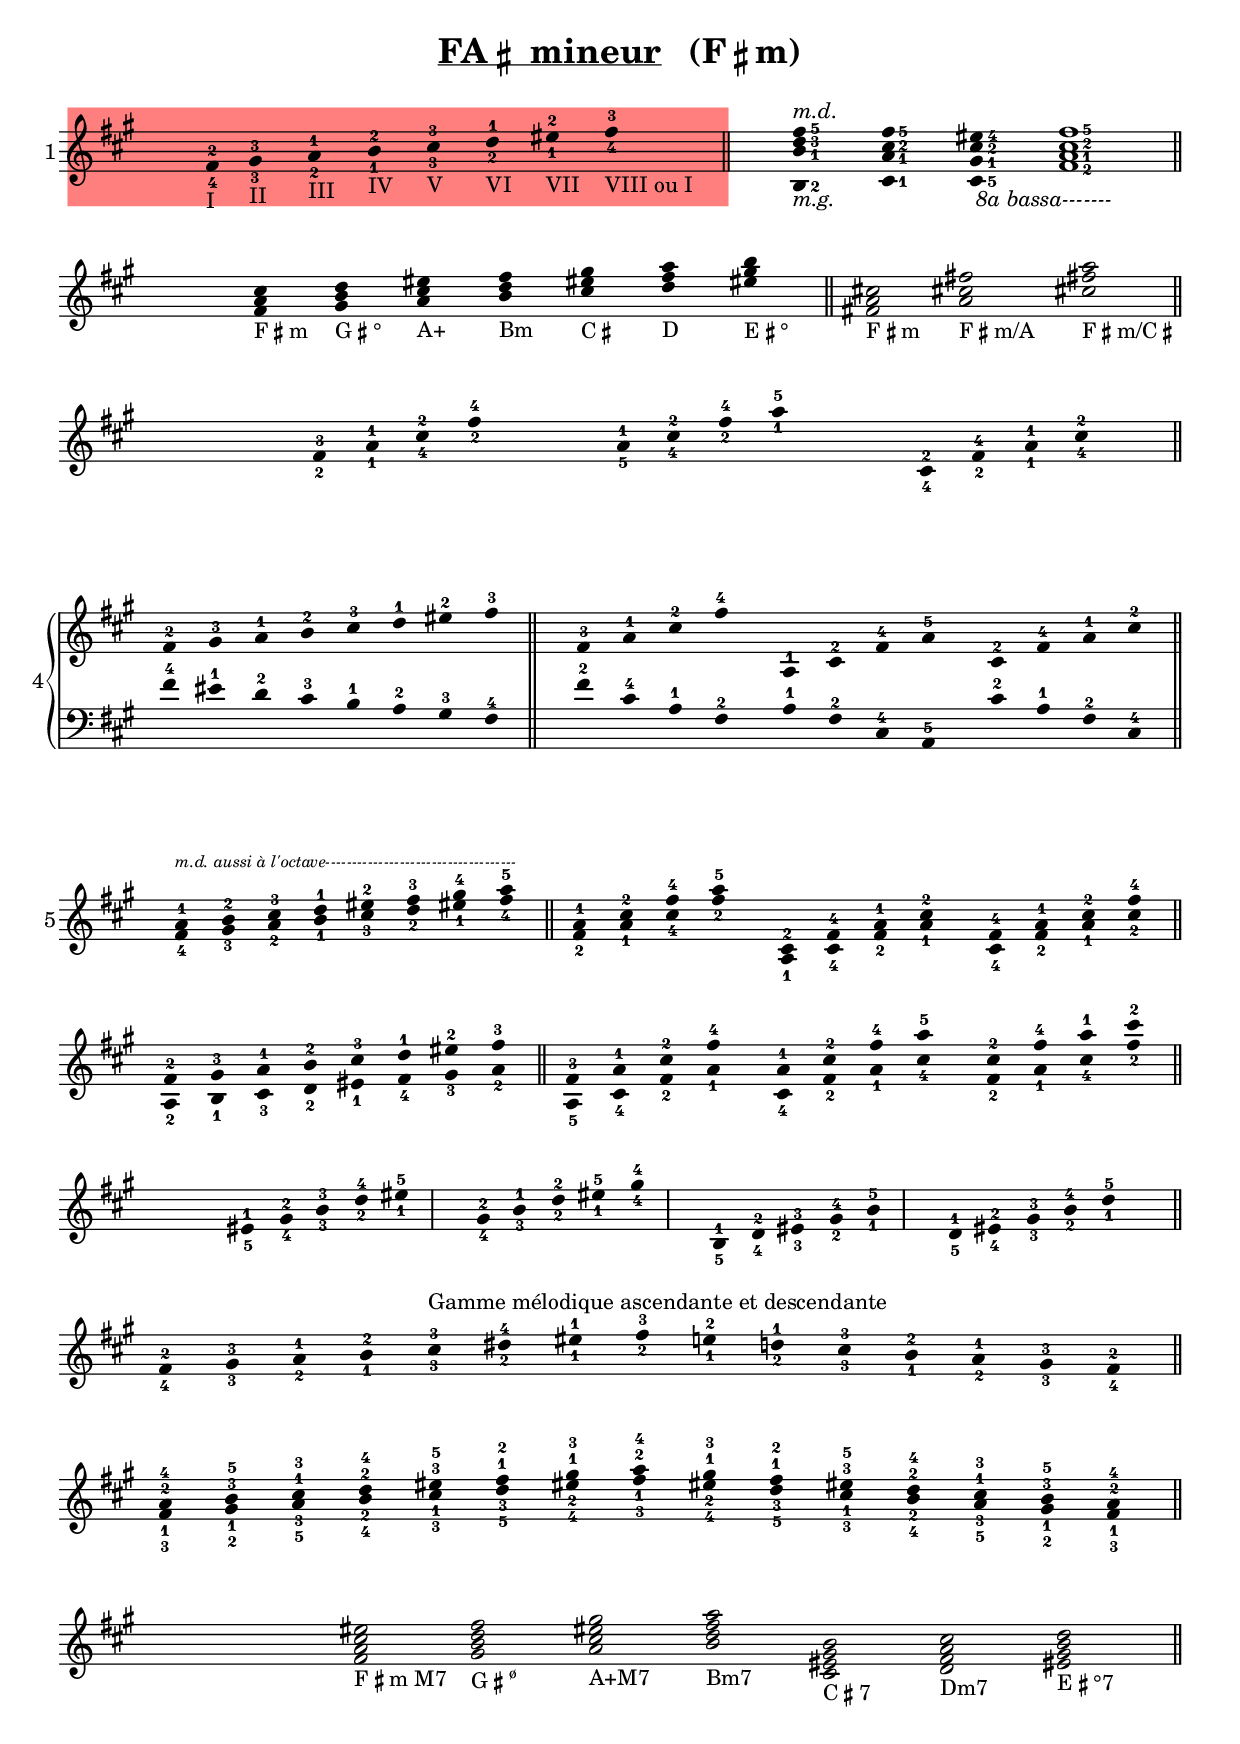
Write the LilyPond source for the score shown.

\version"2.12.3"
 #(set-global-staff-size 19)  
\paper {
page-count = 1
ragged-right = ##f % ligne sur toute la largeur de la page
%top-margin = -5\mm            % pour diminuer l'espace entre le titre et le haut  de la page
between-system-padding = #2.0 % augmente l'espace entre les portées
indent = #0 % évite le retrait de la première portée
ragged-last-bottom = ##f % pour que la partition occupe toute la page
}
\layout {
\context {
\Score
\remove "Bar_number_engraver"         % efface le numérotage des mesures
\override Stem #'transparent = ##t    % efface les hampes de notes
}
}
\header {
title =  \markup  
 { \underline \line 
 {\concat 
 {FA \hspace #1 \raise #0.5 \fontsize #-2 \sharp \hspace #2 mineur } } {\hspace #2 (F\raise #0.5 \fontsize #-2 \sharp m) }
} 
subtitle = "   " % sous-titre vide, permet de remonter le titre principal
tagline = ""
}
\score { 
       \new Staff 
        \with {
        \remove "Time_signature_engraver"  % efface le rythme
        \consists "Balloon_engraver" 
        } 
           \relative  c'{
            #(set-accidental-style 'forget) % supprime l'écriture automatique des altérations, et permet de les écrire soi-même.
            \clef treble 
            \key fis\minor
            \cadenzaOn
            \set Staff.instrumentName = #"1"
            s4 \bar"" % éloigne la première note ou le premier accord de la clé de sol   
           \override BarLine #'transparent = ##t     % barres de mesure invisibles   
           
           % première portée 
             % s4  \bar""
             \override Fingering #'staff-padding = #' ()
             \override Fingering #'add-stem-support = ##f
             \override Stem #'length = #0
             \override Stem #'stencil = ##f
             <fis^2_4>4_"I" s4 
             -\tweak #'layer #-1
            -\markup {
            \with-dimensions #'(0 . 0) #'(0 . 0)
            % specify color
            \with-color #(rgb-color 1 0.5 0.5)
            % specify size
            \filled-box #'(-17 . 50) #'(-3 . 7) #0
            }
             <gis^3_3>4 _"II" s4 <a^1_2>4 _"III" s4 <b^2_1>4 _"IV" s4 <cis^3_3>4 _"V" s4 <d^1_2>4 _"VI"
             s4 <eis!^2_1>4 _"VII" s4 <fis^3_4>4 _"VIII ou I" s2 s4             
             \bar""  \bar"||"
            \set fingeringOrientations = #' (right)
            s4 \bar"" < b,,-2 b'-1 d-3 fis-5>4  ^\markup {\italic"m.d."} _ \markup {\italic"m.g."} s4 s4 \bar"" 
            <cis-1 a'-1 cis-2 fis-5>4 s4 s4 
            <cis-5 gis'-1 cis-2 eis!-4>4 _\markup {\italic " 8a bassa-------"} s4 s4 \bar"" 
            <fis-2 a-1 cis-2 fis-5>1\bar"" s4
            \bar"||" \break
            
            %deuxième portée
            \set Staff.instrumentName = #"2 "
            \set Staff.explicitKeySignatureVisibility = #end-of-line-invisible %changement d'armure invisible en fin de ligne
            s4 
            <fis a cis>4 _\markup {F\raise #0.5 \fontsize #-2 \sharp m} s4
            <gis b d>4_ \markup {G\raise #0.5 \fontsize #-2 \sharp °} s4 
            <a cis eis!>4_ "A+" s4 
            <b d fis>4_"Bm" s4
            <cis eis! gis>4_ \markup {C\raise #0.5 \fontsize #-2 \sharp }s4 
            <d fis a>4_"D" s4 
            <eis! gis b>4_\markup {E\raise #0.5 \fontsize #-2 \sharp ° }s4              
            \bar"" \bar"||"   
            <fis,! a cis!>2_\markup {F\raise #0.5 \fontsize #-2 \sharp m} s4
            <a cis! fis!>2_\markup {F\raise #0.5 \fontsize #-2 \sharp m/A} s4 s4
             <cis! fis! a>2_\markup {F\raise #0.5 \fontsize #-2 \sharp m/C\raise #0.5 \fontsize #-2 \sharp} s4
             \break
            \bar"||" 
            
             %troisième portée             
             \set Staff.instrumentName = #"3" 
             %\key fis\minor
             s4 <fis,^3_2>4 <a^1_1>4 <cis^2_4>4 <fis^4_2>4 s4 \bar""
             s4 <a,^1_5>4 <cis^2_4>4 <fis^4_2>4 <a^5_1>4 s4 \bar""
             s4 <cis,,^2_4>4 <fis^4_2>4  <a^1_1>4 <cis^2_4>4 s4 
             \bar"||"\break           
             } }
            
             % quatrième portée    piano
             \score { 
             \new PianoStaff <<
             \new Staff 
             \with {\remove "Time_signature_engraver" }% efface le rythme             
             \relative c' {
             \clef treble
             \key fis\minor
             \set PianoStaff.instrumentName = "4"
             \cadenzaOn            
           \override BarLine #'transparent = ##t
            \set fingeringOrientations = #' (down)
            \override Fingering #'staff-padding = #'() % pour rapprocher le chiffre du doigté de la tête de note
             s4  <fis^2>4 
             s4 <gis^3>4 
             s4 <a^1>4 
             s4 <b^2>4 
             s4 <cis^3>4
             s4 <d^1>4 
             s4 <eis^2>4 
             s4 <fis^3>4 
             s4 \bar""\bar"||"  
            s4 \bar"" <fis,^3>4 s4 <a^1>4 s4 <cis^2>4 s4 <fis^4>4 
            s4 s4 <a,,^1>4 s4 <cis^2>4 s4 <fis^4>4 s4 <a^5>4 
            s4 s4 <cis,^2>4 s4 <fis^4>4 s4 <a^1>4 s4 <cis^2>4 s4 \bar"" 
            \bar"||"
            } 
            \new Staff
            \with {\remove "Time_signature_engraver"  %efface le rythme
            }
           \relative c' {
           \clef bass
           \key fis\minor
           \set fingeringOrientations = #'(up)
           \override Fingering #'staff-padding = #'()
           s4 <fis^4>4 s4 
           <eis^1>4 s4 
           <d^2>4 s4 
           <cis^3>4 s4 
           <b^1>4 s4 
           <a^2>4 s4 
           <gis^3>4 s4 
           <fis^4>4 s4 
           \bar""\bar"||"           
            s4 \bar"" <fis'-2>4 s4 <cis-4>4 s4 <a-1>4 s4 <fis-2>4 
            s4 s4 <a-1>4 s4 <fis-2>4 s4 <cis-4>4 s4 <a-5>4 
            s4 s4 <cis'-2>4 s4 <a-1>4 s4 <fis-2>4 s4 <cis-4>4 s4 
            \bar""\bar"||"
            }   
            >> 
             }
             
             % cinquième portée
             \score { 
            \new Staff 
            \with {
            \remove "Time_signature_engraver"  % efface le rythme  
            }
           \relative  c'{
            #(set-accidental-style 'forget) % supprime l'écriture automatique des altérations, et permet de les écrire soi-même.
            \clef treble 
            \key fis\minor
             \set Staff.instrumentName = #"5"
            \cadenzaOn
            s4  % éloigne la première note ou le premier accord de la clé de sol   
           \override BarLine #'transparent = ##t % barres de mesure invisibles           
            s4 
             \override Fingering #'staff-padding = #' ()
             \override Fingering #'add-stem-support = ##f
             \override Stem #'length = #0
             \override Stem #'stencil = ##f
            s4 <fis_4 a^1>4 
            ^\markup {\italic\fontsize #-2.5 "m.d. aussi à l'octave------------------------------------"}            
            s4 <gis_3 b^2>4 
            s4 <a_2 cis^3>4 
            s4 <b_1 d^1>4 
            s4 <cis_3 eis!^2>4 
            s4 <d_2 fis^3>4 
            s4 <eis!_1 gis^4>4
            s4 <fis_4 a^5>4
            s4 \bar"||"
             s4 <fis,_2 a^1>4 
             s4 <a_1 cis^2>4 
             s4 <cis_4 fis^4>4
             s4 <fis_2 a^5>4 s4
             
             s4 <a,,_1 cis^2>4 
             s4 <cis_4 fis^4>4
             s4 <fis_2 a^1>4
             s4 <a_1 cis^2>4 s4
             
             s4 <cis,_4 fis^4>4 
             s4 <fis_2 a^1>4 
             s4 <a_1 cis^2>4
             s4 <cis_2 fis^4>4 
             s4 \bar"||"\break
             
             %sixième portée
             \set Staff.instrumentName = #"6"
             s4 <a,_2 fis'^2>4 
             s4 <b_1 gis'^3>4 
             s4 <cis_3 a'^1>4 
             s4 <d_2 b'^2>4
             s4 <eis!_1 cis'^3>4
             s4 <fis_4 d'^1>4
             s4 <gis_3 eis'^2>4
             s4 <a_2 fis'^3>4 
             s4\bar"||"
             s4 <a,_5 fis'^3>4 
             s4 <cis_4 a'^1>4
             s4 <fis_2 cis'^2>4 
             s4 <a_1 fis'^4>4 s4
             
             s4 <cis,_4 a'^1>4
             s4 <fis_2 cis'^2>4
             s4 <a_1 fis'^4>4
             s4 <cis_4 a'^5>4 s4
             
             s4 <fis,_2 cis'^2>4 
             s4 <a_1 fis'^4>4 
             s4 <cis_4 a'^1>4 
             s4 <fis_2 cis'^2>4 s4
             \bar"||" \break
             
             % septième portée
             \set Staff.instrumentName = #"7"
             s4 <eis,!_5^1>4 
             <gis_4^2>4 
             <b_3^3>4 
             <d_2^4>4
             <eis!_1^5>4 
             \bar"|"
             s4 <gis,_4^2>4 
             <b_3^1>4 
             <d_2^2>4 
             <eis!_1^5>4 
             <gis_4^4>4 
             \bar"|"
             s4 <b,,_5^1>4 
             <d_4^2>4
             <eis!_3^3>4
             <gis_2^4>4 
             <b_1^5>4 
             \bar"|"
             s4 <d,_5^1>4 
             <eis!_4^2>4 
             <gis_3^3>4 
             <b_2^4>4 
             <d_1^5>4 s4
             \bar""\bar"||"\break             
             
             % huitième portée
               \set Staff.instrumentName = #"8"
             <fis,_4^2>4
             <gis_3^3>4
             <a_2^1>4
             <b_1^2>4
             <cis_3^3>4^"Gamme mélodique ascendante et descendante" 
             <dis!_2^4>4
             <eis!_1^1>4
             <fis_2^3>4
             <e!_1^2>4
             <d!_2^1>4
             <cis_3^3>4
              <b_1^2>4
              <a_2^1>4
              <gis_3^3>4
              <fis_4^2>4
             \bar"||"\break 
          
             %neuvième portée 
             \set Staff.instrumentName = #"9"
             <fis_1_3 a^2^4>4 
             <gis_1_2 b^3^5>4
             <a_3_5 cis^1^3>4
             <b_2_4 d^2^4>4
             <cis_1_3 eis!^3^5>4
             <d_3_5 fis^1^2>4
             <eis!_2_4 gis^1^3>4
             <fis_1_3 a^2^4>4
             <eis!_2_4 gis^1^3>4
             <d_3_5 fis^1^2>4
             <cis_1_3 eis!^3^5>4
             <b_2_4 d^2^4>4
             <a_3_5 cis^1^3>4
             <gis_1_2 b^3^5>4
             <fis_1_3 a^2^4>4 
             \bar"||"\break  
          
            % dixième portée  
            \set Staff.instrumentName = #"10"              
             s4 <fis a cis eis!>2 _\markup {F\raise #0.5 \fontsize #-2 \sharp m M7} s4 
            <gis b d fis>2 _\markup {G\raise #0.5 \fontsize #-2 \sharp\super "ø" } s4 
             <a cis eis! gis>2 _"A+M7" s4 
             <b d fis a>2 _"Bm7" s4  
             <cis, eis! gis b>2 _\markup {C\raise #0.5 \fontsize #-2 \sharp 7} s4 
             <d fis a cis>2_"Dm7" s4 
             <eis! gis b d>2 _\markup {E\raise #0.5 \fontsize #-2 \sharp °7} s4 
             \bar"||"
                    
             } }   
             
             \layout {
            \context {
            \Staff \consists "Horizontal_bracket_engraver"}
            }
            
           
            % pour rapprocher les chiffres de la tête de note, l'encadrer avec < > comme un accord
            % commencé la copie le 14/06/2011 ,ligne 1 gamme de fa#m
            % terminé la copie le 16/06/2011
            % correction du 17/06 ligne 2  "C#"
            % essai de fond en couleur sur la gamme 21/06/2011
            % correction du doigtés le 21/06
            % correction du
           
            
            % Partition  du maître J-N D

            
            
            
            
            
            
            
            
            
            
            
               
        
              
            